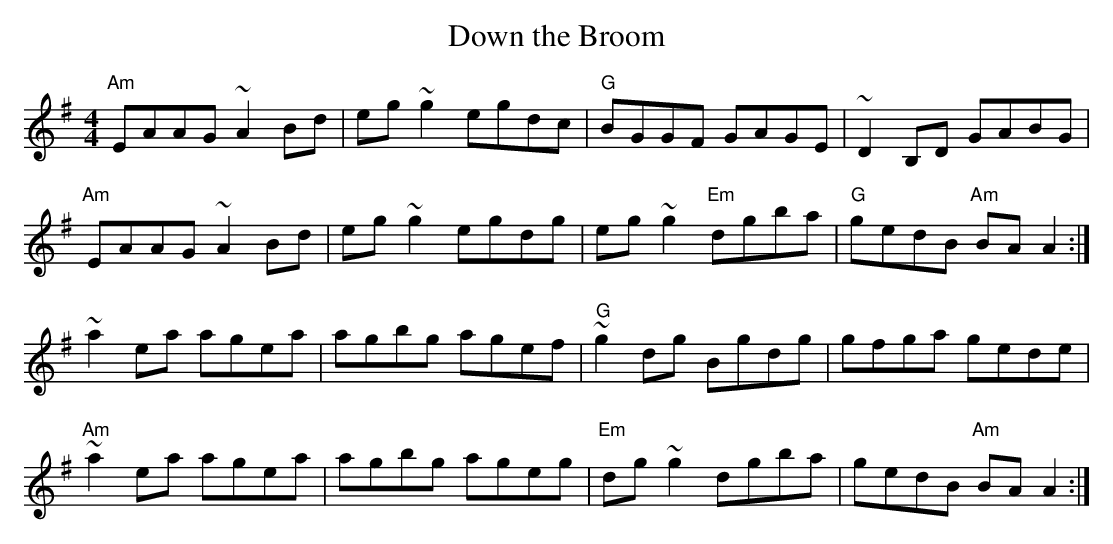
X:1
T:Down the Broom
L:1/8
M:4/4
K:Ador
"Am"EAAG ~A2Bd|eg~g2 egdc|"G"BGGF GAGE|~D2B,D GABG|
"Am"EAAG ~A2Bd|eg~g2 egdg|eg~g2 "Em"dgba|"G"gedB "Am"BAA2:|
~a2ea agea|agbg agef|"G"~g2dg Bgdg|gfga gede|
"Am"~a2ea agea|agbg ageg|"Em"dg~g2 dgba|gedB "Am"BAA2:|
